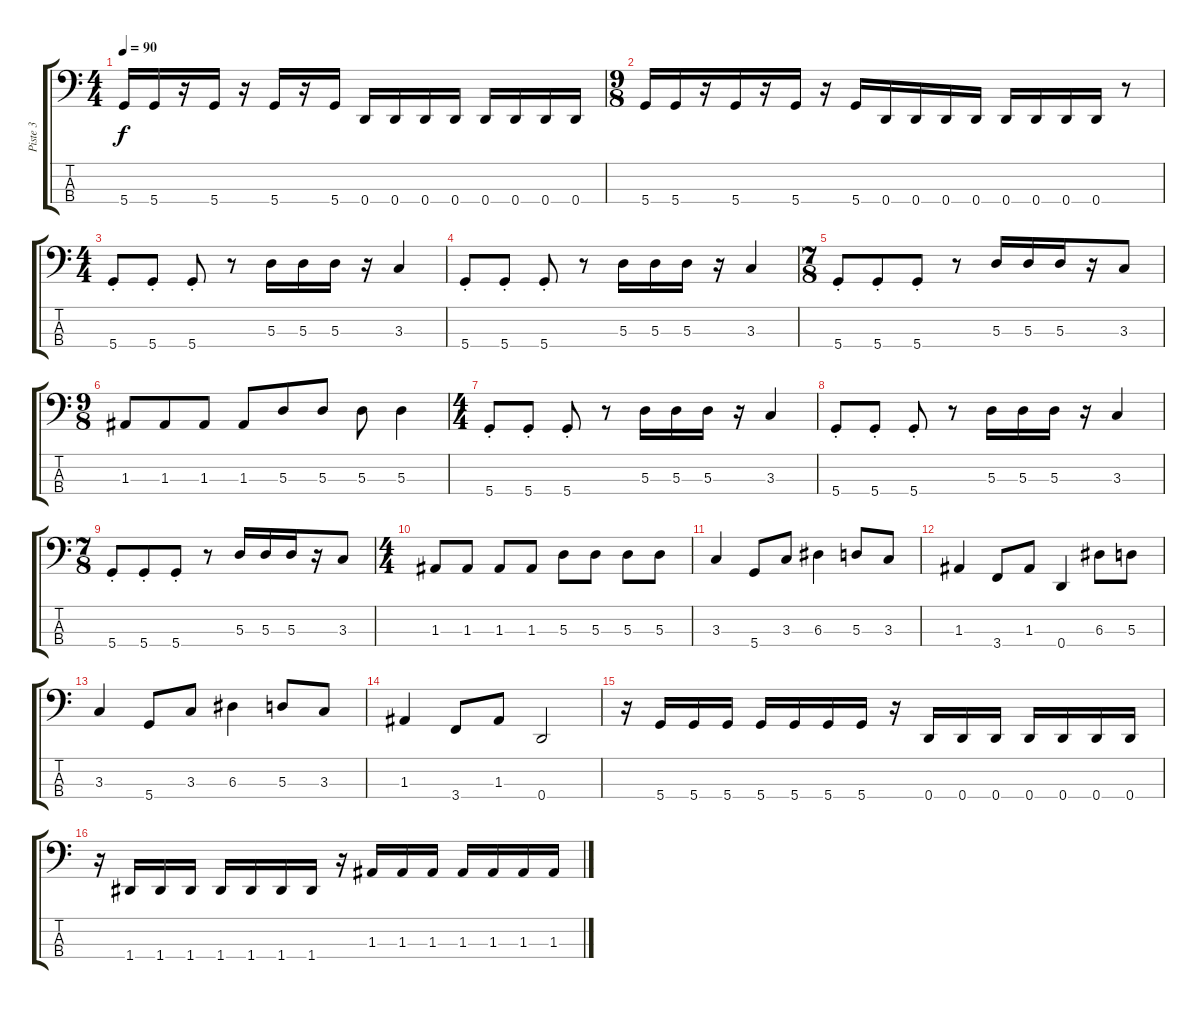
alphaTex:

\track ("Piste 3" "Piste 3") {instrument electricbasspick}
\staff {score tabs}
\tuning (G2 D2 A1 D1) {hide}
\ts (4 4)
\tempo 90
\clef f4
\ks c
5.4.16{dy f instrument electricbasspick} 5.4.16 r.16 5.4.16 r.16 5.4.16 r.16 5.4.16 0.4.16 0.4.16 0.4.16 0.4.16 0.4.16 0.4.16 0.4.16 0.4.16 |
\ts (9 8)
5.4.16 5.4.16 r.16 5.4.16 r.16 5.4.16 r.16 5.4.16 0.4.16 0.4.16 0.4.16 0.4.16 0.4.16 0.4.16 0.4.16 0.4.16 r.8 |
\ts (4 4)
5.4{st}.8 5.4{st}.8 5.4{st}.8 r.8 5.3.16 5.3.16 5.3.16 r.16 3.3.4 |
5.4{st}.8 5.4{st}.8 5.4{st}.8 r.8 5.3.16 5.3.16 5.3.16 r.16 3.3.4 |
\ts (7 8)
5.4{st}.8 5.4{st}.8 5.4{st}.8 r.8 5.3.16 5.3.16 5.3.16 r.16 3.3.8 |
\ts (9 8)
1.3.8 1.3.8 1.3.8 1.3.8 5.3.8 5.3.8 5.3.8 5.3.4 |
\ts (4 4)
5.4{st}.8 5.4{st}.8 5.4{st}.8 r.8 5.3.16 5.3.16 5.3.16 r.16 3.3.4 |
5.4{st}.8 5.4{st}.8 5.4{st}.8 r.8 5.3.16 5.3.16 5.3.16 r.16 3.3.4 |
\ts (7 8)
5.4{st}.8 5.4{st}.8 5.4{st}.8 r.8 5.3.16 5.3.16 5.3.16 r.16 3.3.8 |
\ts (4 4)
1.3.8 1.3.8 1.3.8 1.3.8 5.3.8 5.3.8 5.3.8 5.3.8 |
3.3.4 5.4.8 3.3.8 6.3.4 5.3.8 3.3.8 |
1.3.4 3.4.8 1.3.8 0.4.4 6.3.8 5.3.8 |
3.3.4 5.4.8 3.3.8 6.3.4 5.3.8 3.3.8 |
1.3.4 3.4.8 1.3.8 0.4.2 |
r.16 5.4.16 5.4.16 5.4.16 5.4.16 5.4.16 5.4.16 5.4.16 r.16 0.4.16 0.4.16 0.4.16 0.4.16 0.4.16 0.4.16 0.4.16 |
r.16 1.4.16 1.4.16 1.4.16 1.4.16 1.4.16 1.4.16 1.4.16 r.16 1.3.16 1.3.16 1.3.16 1.3.16 1.3.16 1.3.16 1.3.16
